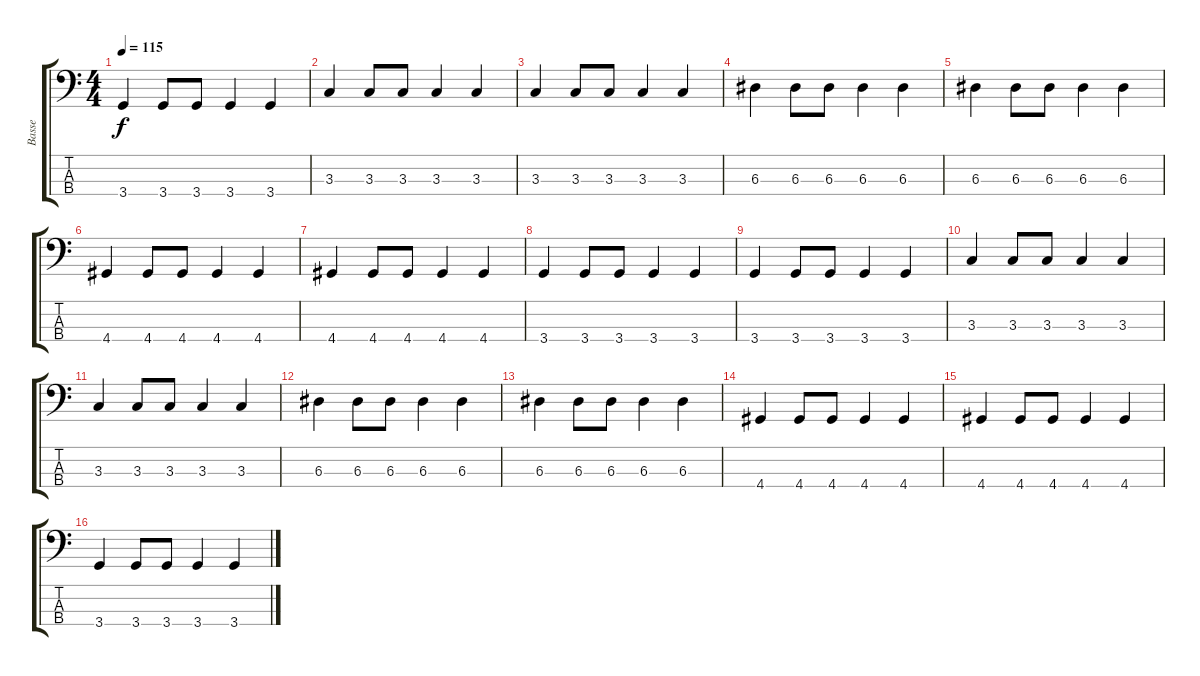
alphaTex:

\track ("Basse" "Basse") {instrument electricbasspick}
\staff {score tabs}
\tuning (G2 D2 A1 E1) {hide}
\ts (4 4)
\tempo 115
\clef f4
\ks c
3.4.4{dy f} 3.4.8 3.4.8 3.4.4 3.4.4 |
3.3.4 3.3.8 3.3.8 3.3.4 3.3.4 |
3.3.4 3.3.8 3.3.8 3.3.4 3.3.4 |
6.3.4 6.3.8 6.3.8 6.3.4 6.3.4 |
6.3.4 6.3.8 6.3.8 6.3.4 6.3.4 |
4.4.4 4.4.8 4.4.8 4.4.4 4.4.4 |
4.4.4 4.4.8 4.4.8 4.4.4 4.4.4 |
3.4.4 3.4.8 3.4.8 3.4.4 3.4.4 |
3.4.4 3.4.8 3.4.8 3.4.4 3.4.4 |
3.3.4 3.3.8 3.3.8 3.3.4 3.3.4 |
3.3.4 3.3.8 3.3.8 3.3.4 3.3.4 |
6.3.4 6.3.8 6.3.8 6.3.4 6.3.4 |
6.3.4 6.3.8 6.3.8 6.3.4 6.3.4 |
4.4.4 4.4.8 4.4.8 4.4.4 4.4.4 |
4.4.4 4.4.8 4.4.8 4.4.4 4.4.4 |
3.4.4 3.4.8 3.4.8 3.4.4 3.4.4
